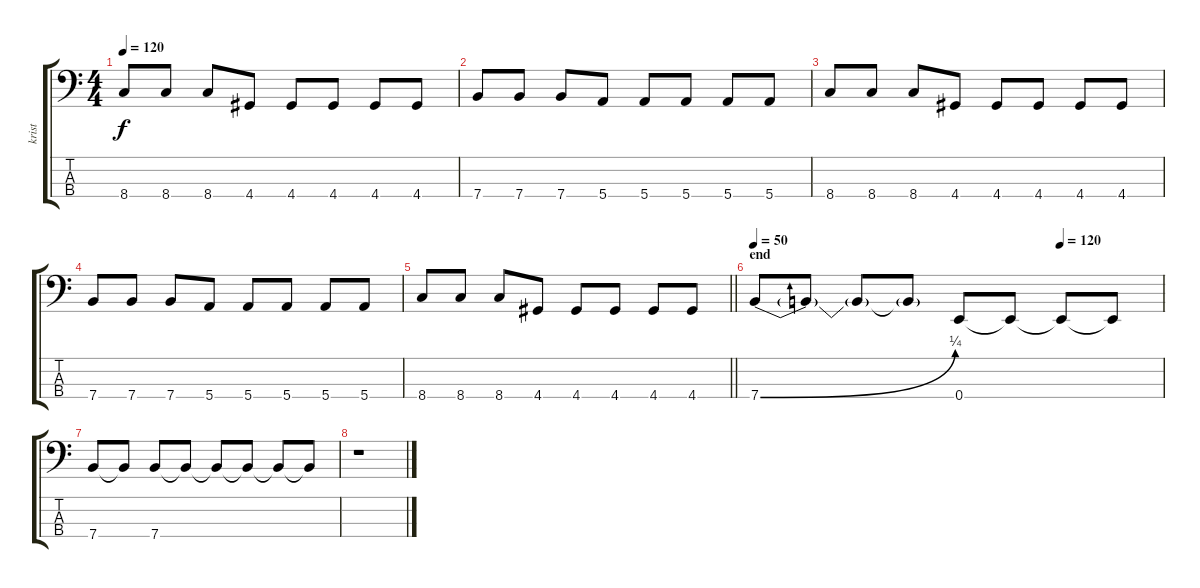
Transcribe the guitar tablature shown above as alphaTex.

\track ("krist" "krist") {instrument electricbassfinger}
\staff {score tabs}
\tuning (G2 D2 A1 E1) {hide}
\ts (4 4)
\tempo 120
\clef f4
\ks c
8.4.8{dy f} 8.4.8 8.4.8 4.4.8 4.4.8 4.4.8 4.4.8 4.4.8 |
7.4.8 7.4.8 7.4.8 5.4.8 5.4.8 5.4.8 5.4.8 5.4.8 |
8.4.8 8.4.8 8.4.8 4.4.8 4.4.8 4.4.8 4.4.8 4.4.8 |
7.4.8 7.4.8 7.4.8 5.4.8 5.4.8 5.4.8 5.4.8 5.4.8 |
\barLineRight lightlight
8.4.8 8.4.8 8.4.8 4.4.8 4.4.8 4.4.8 4.4.8 4.4.8 |
\section ("" "end")
\tempo 50
\tempo (120 0.75)
7.4{be (bend 0 0 60 1)}.8 7.4{t}.8 7.4{t}.8 7.4{t}.8 0.4.8 0.4{t}.8 0.4{t}.8 0.4{t}.8 |
7.4.8 7.4{t}.8 7.4.8 7.4{t}.8 7.4{t}.8 7.4{t}.8 7.4{t}.8 7.4{t}.8 |
r.1
